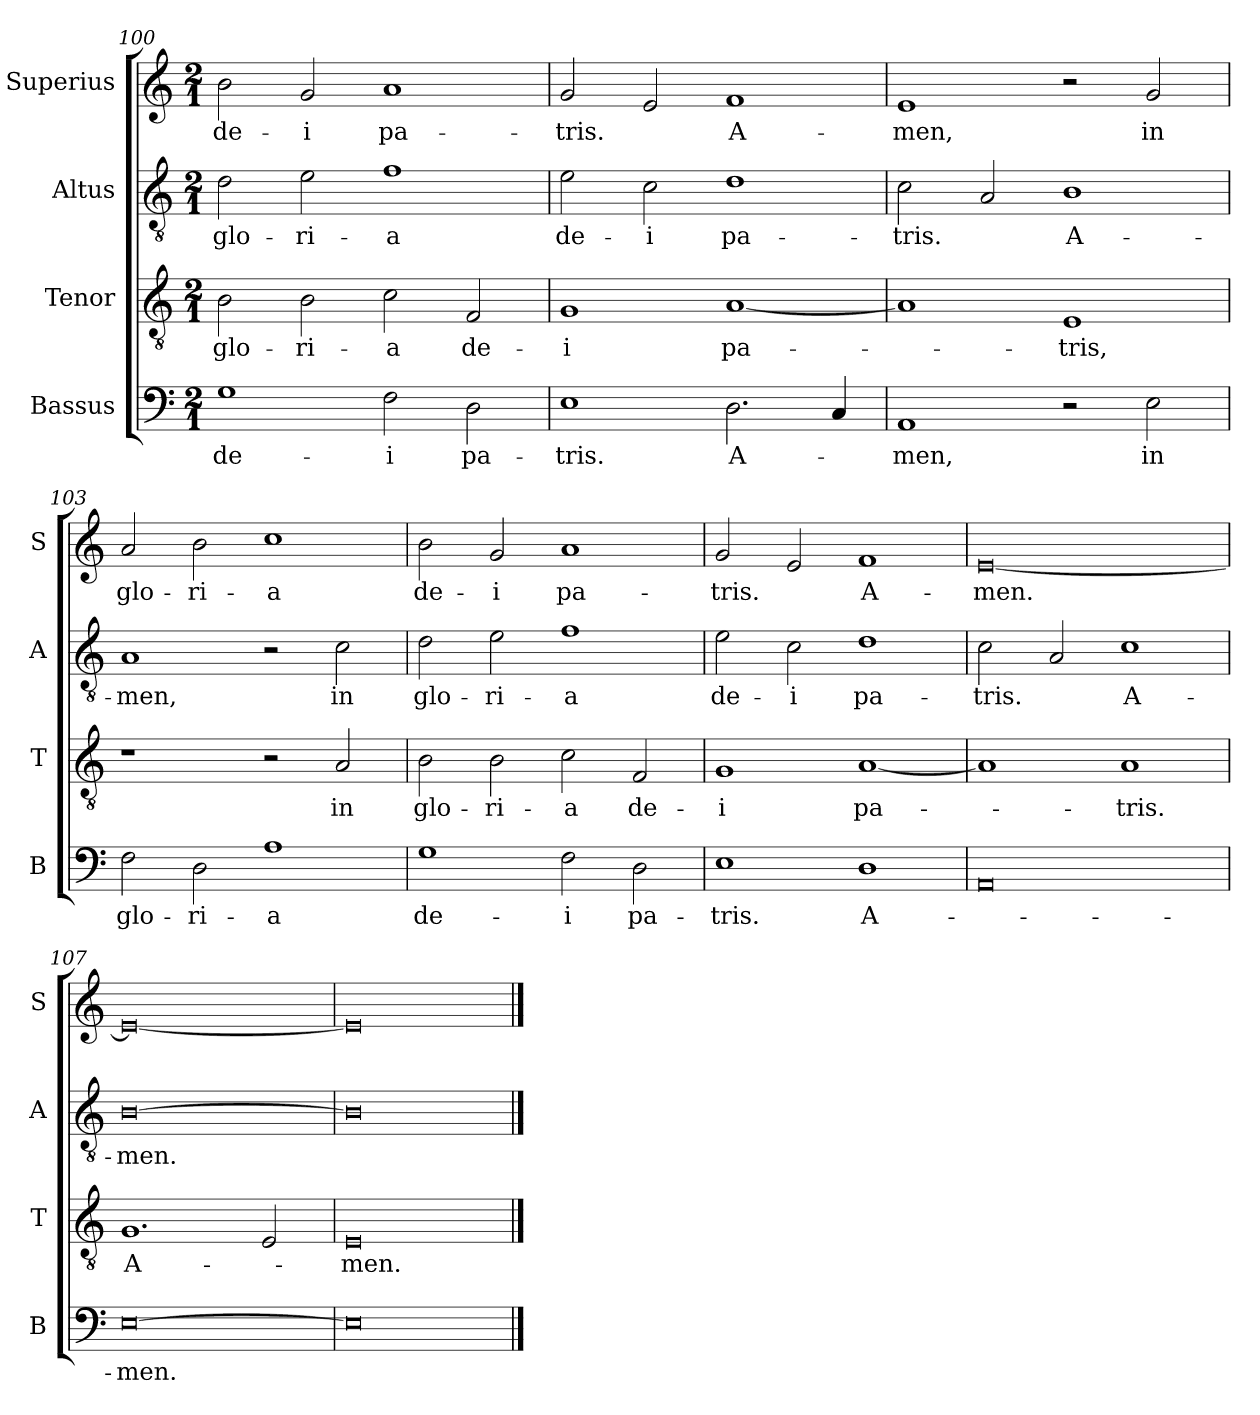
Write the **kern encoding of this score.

**kern	**text	**kern	**text	**kern	**text	**kern	**text
*part4	*part4	*part3	*part3	*part2	*part2	*part1	*part1
*staff4	*staff4	*staff3	*staff3	*staff2	*staff2	*staff1	*staff1
*I"Bassus	*	*I"Tenor	*	*I"Altus	*	*I"Superius	*
*I'B	*	*I'T	*	*I'A	*	*I'S	*
*clefF4	*	*clefGv2	*	*clefGv2	*	*clefG2	*
*k[]	*	*k[]	*	*k[]	*	*k[]	*
*M2/1	*	*M2/1	*	*M2/1	*	*M2/1	*
=100	=100	=100	=100	=100	=100	=100	=100
1G	de-	2B\	glo-	2d\	glo-	2b\	de-
.	.	2B\	-ri-	2e\	-ri-	2g/	-i
2F\	-i	2c\	-a	1f	-a	1a	pa-
2D\	pa-	2F/	de-	.	.	.	.
=101	=101	=101	=101	=101	=101	=101	=101
1E	-tris.	1G	-i	2e\	de-	2g/	-tris.
.	.	.	.	2c\	-i	2e/	.
2.D\	A-	[1A	pa-	1d	pa-	1f	A-
4C/	.	.	.	.	.	.	.
=102	=102	=102	=102	=102	=102	=102	=102
1AA	-men,	1A]	.	2c\	-tris.	1e	-men,
.	.	.	.	2A/	.	.	.
2r	.	1E	-tris,	1B	A-	2r	.
2E\	in	.	.	.	.	2g/	in
=103	=103	=103	=103	=103	=103	=103	=103
2F\	glo-	1r	.	1A	-men,	2a/	glo-
2D\	-ri-	.	.	.	.	2b\	-ri-
1A	-a	2r	.	2r	.	1cc	-a
.	.	2A/	in	2c\	in	.	.
=104	=104	=104	=104	=104	=104	=104	=104
1G	de-	2B\	glo-	2d\	glo-	2b\	de-
.	.	2B\	-ri-	2e\	-ri-	2g/	-i
2F\	-i	2c\	-a	1f	-a	1a	pa-
2D\	pa-	2F/	de-	.	.	.	.
=105	=105	=105	=105	=105	=105	=105	=105
1E	-tris.	1G	-i	2e\	de-	2g/	-tris.
.	.	.	.	2c\	-i	2e/	.
1D	A-	[1A	pa-	1d	pa-	1f	A-
=106	=106	=106	=106	=106	=106	=106	=106
0AA	.	1A]	.	2c\	-tris.	[0e	-men.
.	.	.	.	2A/	.	.	.
.	.	1A	-tris.	1c	A-	.	.
=107	=107	=107	=107	=107	=107	=107	=107
[0E	-men.	1.G	A-	[0B	-men.	0e_	.
.	.	2E/	.	.	.	.	.
=108	=108	=108	=108	=108	=108	=108	=108
0E]	.	0E	-men.	0B]	.	0e]	.
==	==	==	==	==	==	==	==
*-	*-	*-	*-	*-	*-	*-	*-
